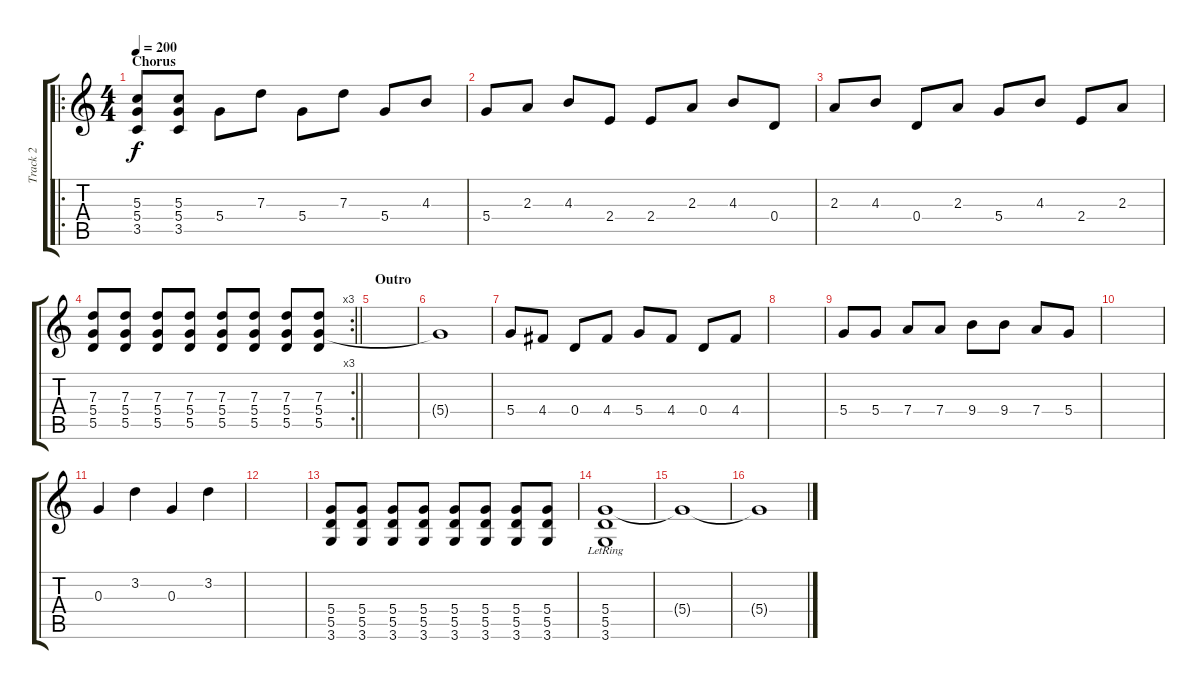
\track ("Track 2" "Track 2") {instrument overdrivenguitar}
\staff {score tabs}
\tuning (E4 B3 G3 D3 A2 E2) {hide}
\ro
\ts (4 4)
\section ("" "Chorus")
\tempo 200
\clef g2
\ks c
(5.3 5.4 3.5).8{dy f} (5.3 5.4 3.5).8 5.4.8 7.3.8 5.4.8 7.3.8 5.4.8 4.3.8 |
5.4.8 2.3.8 4.3.8 2.4.8 2.4.8 2.3.8 4.3.8 0.4.8 |
2.3.8 4.3.8 0.4.8 2.3.8 5.4.8 4.3.8 2.4.8 2.3.8 |
\rc 3
\barLineRight lightlight
(7.3 5.4 5.5).8 (7.3 5.4 5.5).8 (7.3 5.4 5.5).8 (7.3 5.4 5.5).8 (7.3 5.4 5.5).8 (7.3 5.4 5.5).8 (7.3 5.4 5.5).8 (7.3 5.4 5.5).8 |
\section ("" "Outro")
|
5.4{t}.1 |
5.4.8 4.4.8 0.4.8 4.4.8 5.4.8 4.4.8 0.4.8 4.4.8 |
|
5.4.8 5.4.8 7.4.8 7.4.8 9.4.8 9.4.8 7.4.8 5.4.8 |
|
0.3.4 3.2.4 0.3.4 3.2.4 |
|
(5.4 5.5 3.6).8 (5.4 5.5 3.6).8 (5.4 5.5 3.6).8 (5.4 5.5 3.6).8 (5.4 5.5 3.6).8 (5.4 5.5 3.6).8 (5.4 5.5 3.6).8 (5.4 5.5 3.6).8 |
(5.4 5.5 3.6{lr}).1{volume 7} |
5.4{t}.1 |
5.4{t}.1
